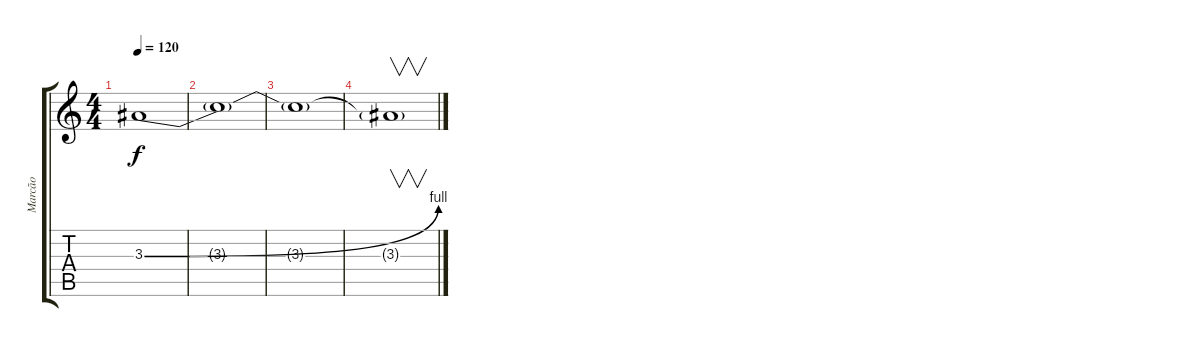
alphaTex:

\track ("Marcão" "Marcão") {instrument overdrivenguitar}
\staff {score tabs}
\tuning (E4 B3 G3 D3 A2 E2) {hide}
\ts (4 4)
\tempo 120
\clef g2
\ks c
3.3{be (bend 0 0 60 4)}.1{dy f} |
3.3{t}.1 |
3.3{t}.1 |
3.3{t}.1{v}
